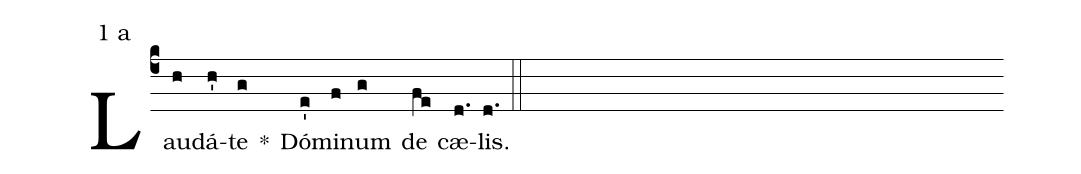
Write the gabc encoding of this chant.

mode:1 a;
%%
(c4) Lau(h)dá(h')te(g) *() Dó(e')mi(f)num(g) de(fe) cæ(d.)lis.(d.) (::)
